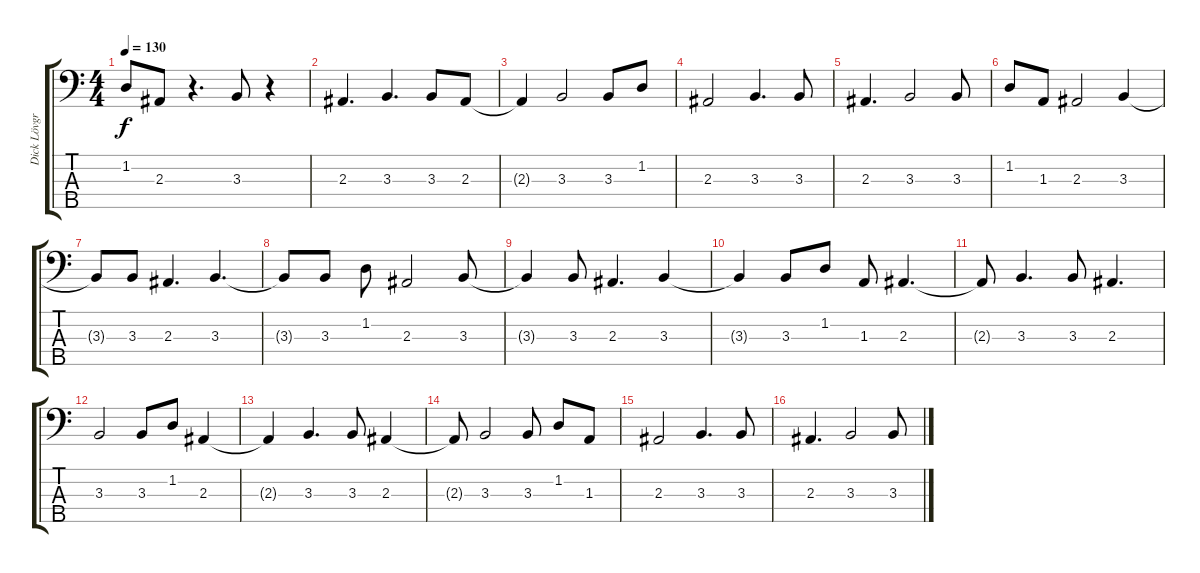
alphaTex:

\track ("Dick Lövgren" "Dick Lövgr") {instrument electricbasspick}
\staff {score tabs}
\tuning (Gb2 Db2 Ab1 Eb1 Bb0) {hide}
\ts (4 4)
\tempo 130
\clef f4
\ks c
1.2.8{dy f} 2.3.8 r.4{d} 3.3.8 r.4 |
2.3.4{d} 3.3.4{d} 3.3.8 2.3.8 |
2.3{t}.4 3.3.2 3.3.8 1.2.8 |
2.3.2 3.3.4{d} 3.3.8 |
2.3.4{d} 3.3.2 3.3.8 |
1.2.8 1.3.8 2.3.2 3.3.4 |
3.3{t}.8 3.3.8 2.3.4{d} 3.3.4{d} |
3.3{t}.8 3.3.8 1.2.8 2.3.2 3.3.8 |
3.3{t}.4 3.3.8 2.3.4{d} 3.3.4 |
3.3{t}.4 3.3.8 1.2.8 1.3.8 2.3.4{d} |
2.3{t}.8 3.3.4{d} 3.3.8 2.3.4{d} |
3.3.2 3.3.8 1.2.8 2.3.4 |
2.3{t}.4 3.3.4{d} 3.3.8 2.3.4 |
2.3{t}.8 3.3.2 3.3.8 1.2.8 1.3.8 |
2.3.2 3.3.4{d} 3.3.8 |
2.3.4{d} 3.3.2 3.3.8
